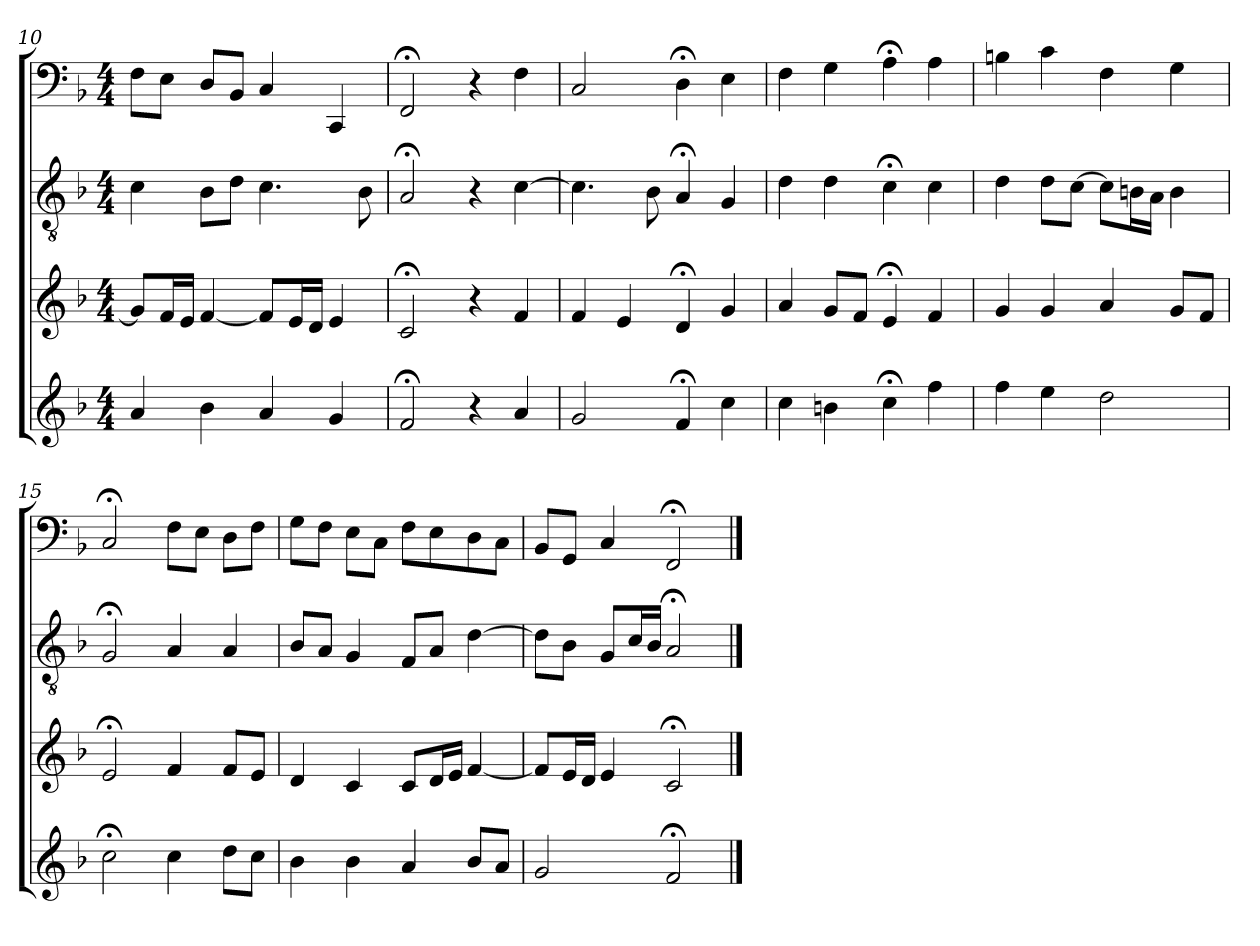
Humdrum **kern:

**kern	**kern	**kern	**kern
*part4	*part3	*part2	*part1
*staff4	*staff3	*staff2	*staff1
*clefG2	*clefG2	*clefGv2	*clefF4
*k[b-]	*k[b-]	*k[b-]	*k[b-]
*F:	*F:	*F:	*F:
*M4/4	*M4/4	*M4/4	*M4/4
=10	=10	=10	=10
4a	8gL]	4c	8FL
.	16fL	.	8EJ
.	16eJJ	.	.
4b-	[4f	8B-L	8DL
.	.	8dJ	8BB-J
4a	8fL]	4.c	4C
.	16eL	.	.
.	16dJJ	.	.
4g	4e	.	4CC
.	.	8B-	.
=11	=11	=11	=11
2f;<	2c;<	2A;<	2FF;<
4r	4r	4r	4r
4a	4f	[4c	4F
=12	=12	=12	=12
2g	4f	4.c]	2C
.	4e	.	.
.	.	8B-	.
4f;<	4d;<	4A;<	4D;<
4cc	4g	4G	4E
=13	=13	=13	=13
4cc	4a	4d	4F
4bn	8gL	4d	4G
.	8fJ	.	.
4cc;<	4e;<	4c;<	4A;<
4ff	4f	4c	4A
=14	=14	=14	=14
4ff	4g	4d	4Bn
4ee	4g	8dL	4c
.	.	[8cJ	.
2dd	4a	8cL]	4F
.	.	16BnL	.
.	.	16AJJ	.
.	8gL	4B	4G
.	8fJ	.	.
=15	=15	=15	=15
2cc;<	2e;<	2G;<	2C;<
4cc	4f	4A	8FL
.	.	.	8EJ
8ddL	8fL	4A	8DL
8ccJ	8eJ	.	8FJ
=16	=16	=16	=16
4b-	4d	8B-L	8GL
.	.	8AJ	8FJ
4b-	4c	4G	8EL
.	.	.	8CJ
4a	8cL	8FL	8FL
.	16dL	8AJ	8E
.	16eJJ	.	.
8b-L	[4f	[4d	8D
8aJ	.	.	8CJ
=17	=17	=17	=17
2g	8fL]	8dL]	8BB-L
.	16eL	8B-J	8GGJ
.	16dJJ	.	.
.	4e	8GL	4C
.	.	16cL	.
.	.	16B-JJ	.
2f;<	2c;<	2A;<	2FF;<
==	==	==	==
*-	*-	*-	*-
